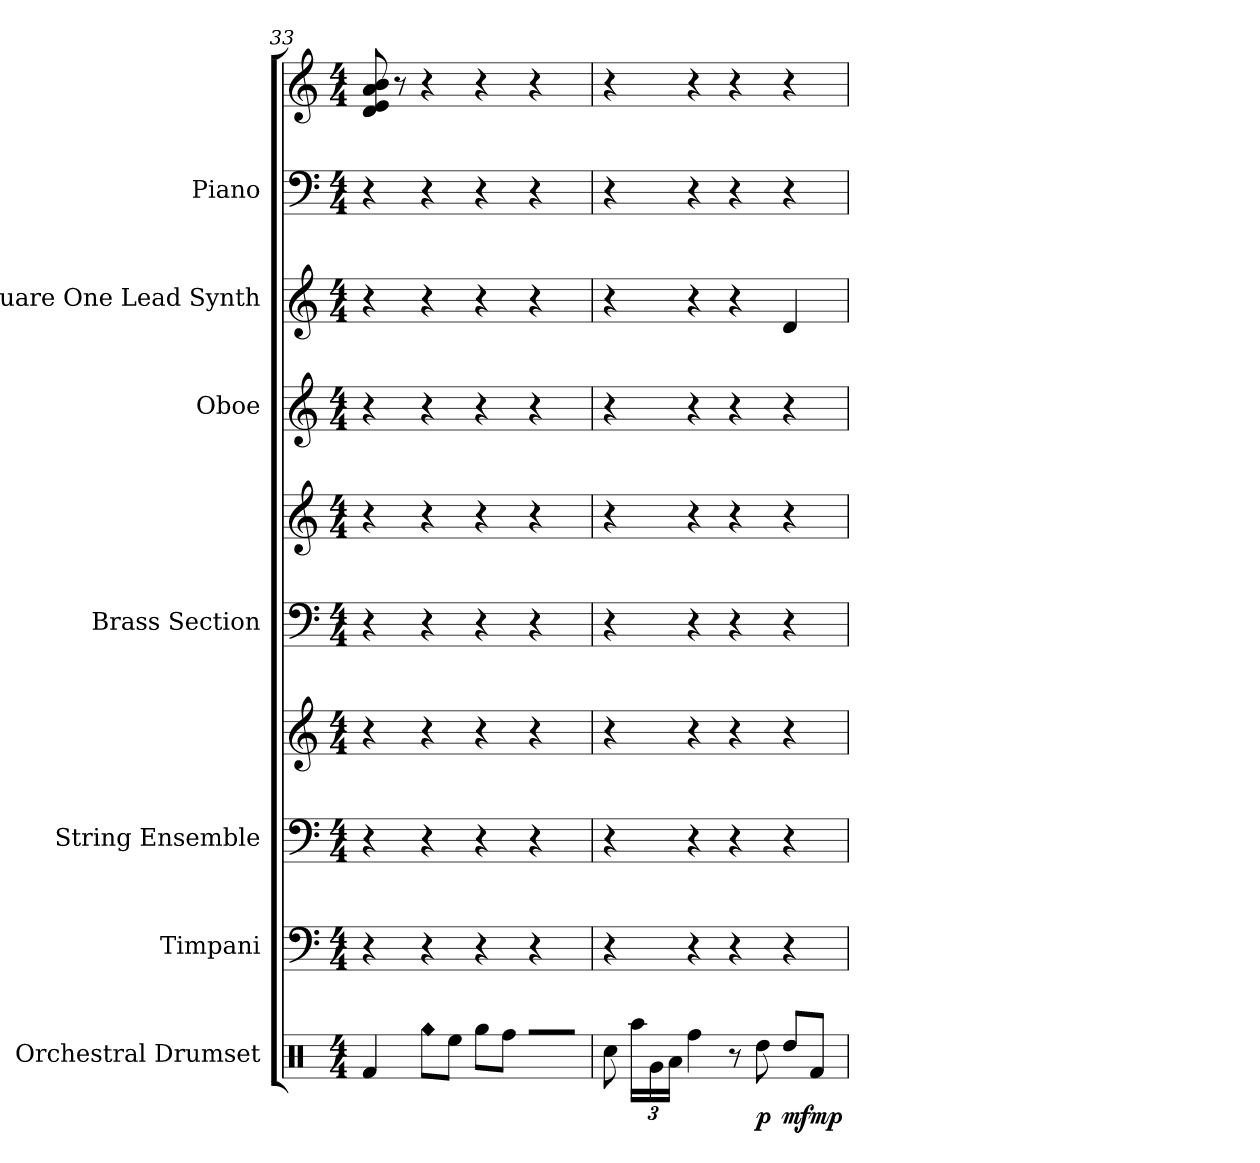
**kern	**dynam	**kern	**kern	**kern	**kern	**kern	**kern	**kern	**kern	**kern
*part7	*part7	*part6	*part5	*part5	*part4	*part4	*part3	*part2	*part1	*part1
*staff10	*staff10	*staff9	*staff8	*staff7	*staff6	*staff5	*staff4	*staff3	*staff2	*staff1
*I"Orchestral Drumset	*	*I"Timpani	*I"String Ensemble	*	*I"Brass Section	*	*I"Oboe	*I"Square One Lead Synth	*I"Piano	*
*I'Drums	*	*I'Timp.	*I'St. Ens.	*	*I'Brs. Se.	*	*I'Ob.	*I'Sq. 1 LS	*I'Pno.	*
*clefX	*	*clefF4	*clefF4	*clefG2	*clefF4	*clefG2	*clefG2	*clefG2	*clefF4	*clefG2
*k[]	*	*k[]	*k[]	*k[]	*k[]	*k[]	*k[]	*k[]	*k[]	*k[]
*M4/4	*	*M4/4	*M4/4	*M4/4	*M4/4	*M4/4	*M4/4	*M4/4	*M4/4	*M4/4
=33	=33	=33	=33	=33	=33	=33	=33	=33	=33	=33
4Rf	.	4r	4r	4r	4r	4r	4r	4r	4r	8e 8d 8a 8b
.	.	.	.	.	.	.	.	.	.	8r
!LO:N:head=diamond	!	!	!	!	!	!	!	!	!	!
8RggL	.	4r	4r	4r	4r	4r	4r	4r	4r	4r
8ReeJ	.	.	.	.	.	.	.	.	.	.
8RggL	.	4r	4r	4r	4r	4r	4r	4r	4r	4r
8RffJ	.	.	.	.	.	.	.	.	.	.
8RL	.	4r	4r	4r	4r	4r	4r	4r	4r	4r
16RL	.	.	.	.	.	.	.	.	.	.
16RJJ	.	.	.	.	.	.	.	.	.	.
=34	=34	=34	=34	=34	=34	=34	=34	=34	=34	=34
8Rcc	.	4r	4r	4r	4r	4r	4r	4r	4r	4r
24RaaLL	.	.	.	.	.	.	.	.	.	.
24Rg	.	.	.	.	.	.	.	.	.	.
24RaJJ	.	.	.	.	.	.	.	.	.	.
4Rff	.	4r	4r	4r	4r	4r	4r	4r	4r	4r
8r	.	4r	4r	4r	4r	4r	4r	4r	4r	4r
!	!LO:DY:b	!	!	!	!	!	!	!	!	!
8Rdd	p	.	.	.	.	.	.	.	.	.
!	!LO:DY:b	!	!	!	!	!	!	!	!	!
8RddL	mf	4r	4r	4r	4r	4r	4r	4d	4r	4r
!	!LO:DY:b	!	!	!	!	!	!	!	!	!
8RfJ	mp	.	.	.	.	.	.	.	.	.
=	=	=	=	=	=	=	=	=	=	=
*-	*-	*-	*-	*-	*-	*-	*-	*-	*-	*-
